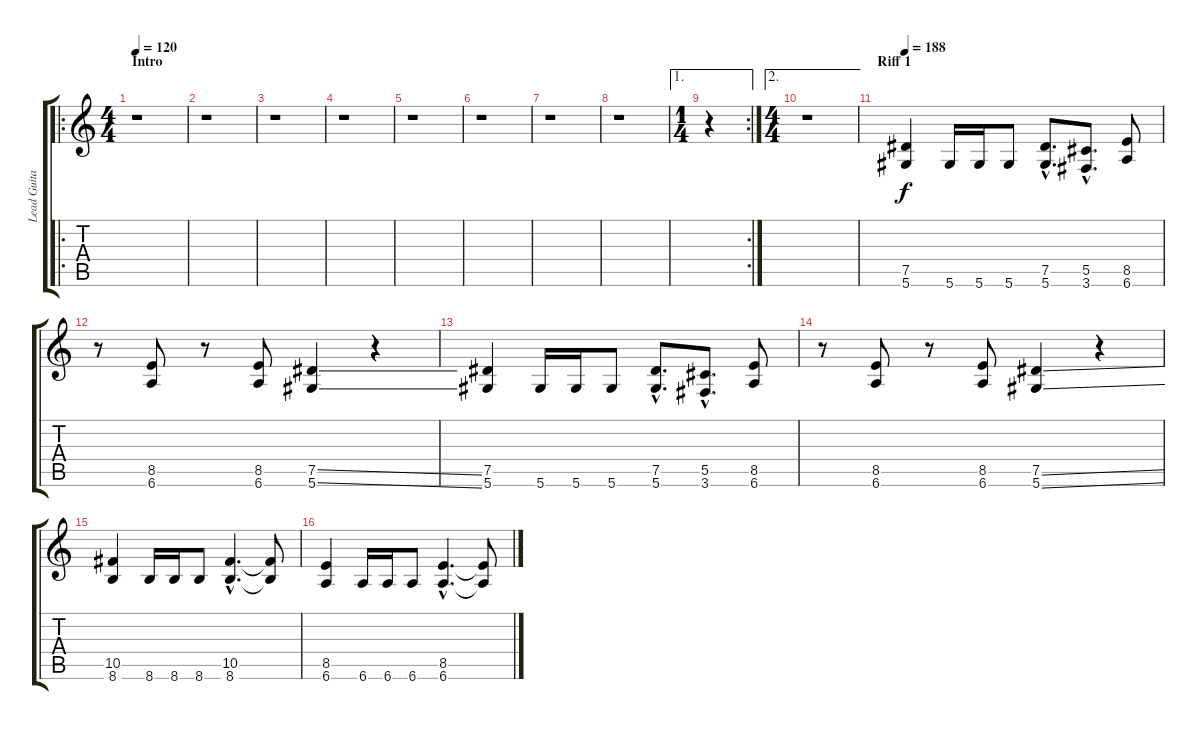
\track ("Lead Guitar " "Lead Guita") {instrument distortionguitar}
\staff {score tabs}
\tuning (Eb4 Bb3 Gb3 Db3 Ab2 Eb2) {hide}
\ro
\ts (4 4)
\section ("" "Intro")
\tempo 120
\tempo 80
\tempo 120
\clef g2
\ks c
r.1{dy f instrument distortionguitar} |
r.1 |
r.1 |
r.1 |
r.1 |
r.1 |
r.1 |
r.1 |
\ae 1
\rc 2
\ts (1 4)
r.4 |
\ae 2
\ts (4 4)
r.1 |
\section ("" "Riff 1")
\tempo 188
(7.5 5.6).4 5.6.16 5.6.16 5.6.8 (7.5{hac} 5.6{hac}).8{d} (5.5{hac} 3.6{hac}).8{d} (8.5 6.6).8 |
r.8 (8.5 6.6).8 r.8 (8.5 6.6).8 (7.5{ss} 5.6{ss}).4 r.4 |
(7.5 5.6).4 5.6.16 5.6.16 5.6.8 (7.5{hac} 5.6{hac}).8{d} (5.5{hac} 3.6{hac}).8{d} (8.5 6.6).8 |
r.8 (8.5 6.6).8 r.8 (8.5 6.6).8 (7.5{ss} 5.6{ss}).4 r.4 |
(10.5 8.6).4 8.6.16 8.6.16 8.6.8 (10.5{hac} 8.6{hac}).4{d} (10.5{t} 8.6{t}).8 |
(8.5 6.6).4 6.6.16 6.6.16 6.6.8 (8.5{hac} 6.6{hac}).4{d} (8.5{t} 6.6{t}).8
